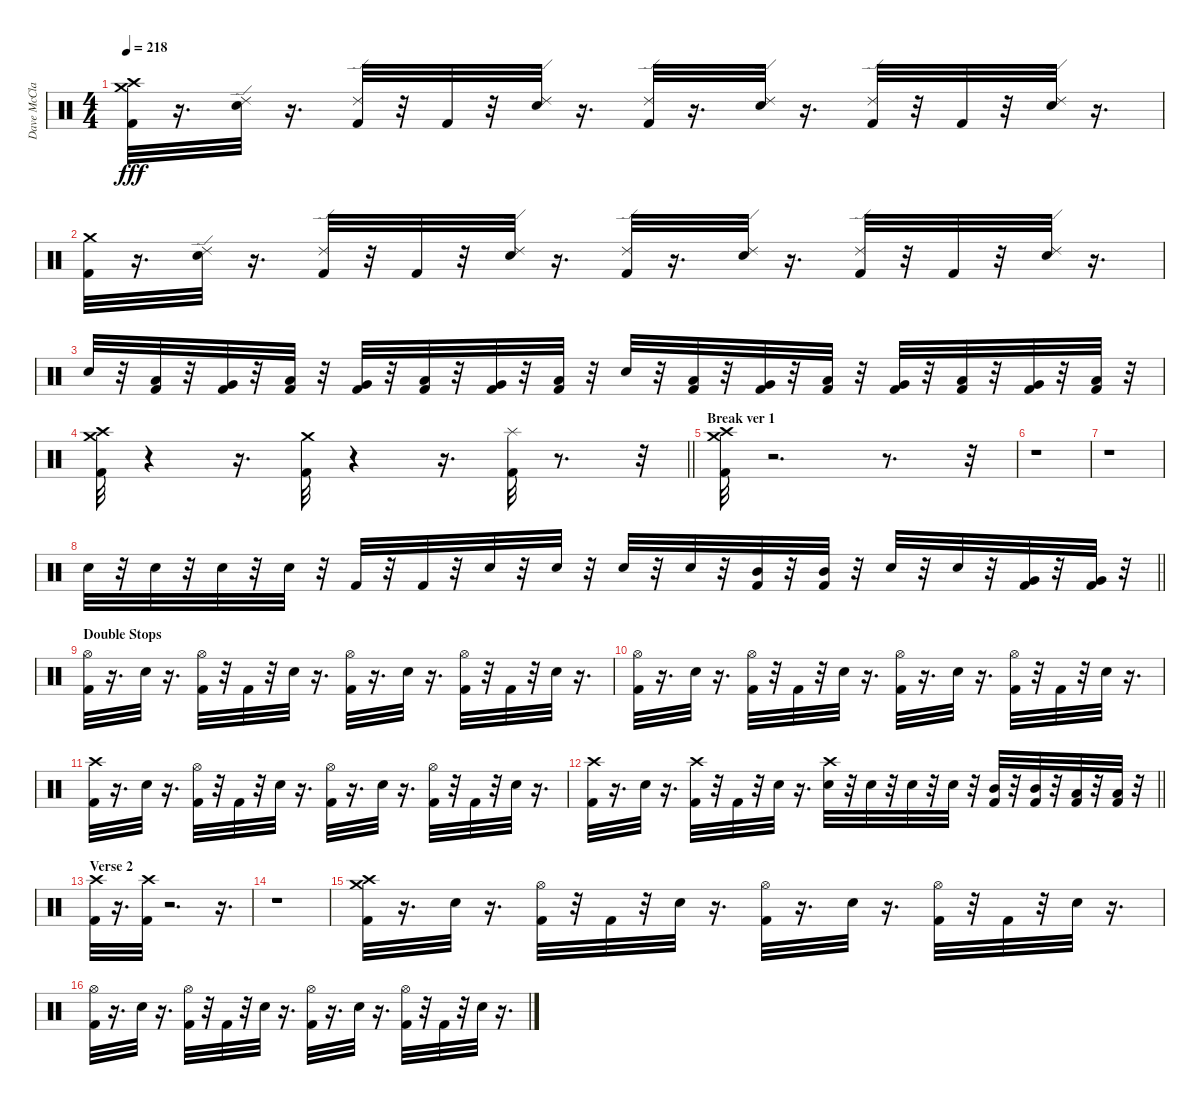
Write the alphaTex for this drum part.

\track ("Dave McClain" "Dave McCla") {instrument percussion}
\staff {score}
\articulation defaults
\ts (4 4)
\tempo 218
\clef neutral
\ks c
("Kick (hit) 2" "Crash high (hit)" "Crash medium (hit)").32{dy fff} r.16{d} ("Snare (hit) 2" "Ride (edge) 2").32 r.16{d} ("Kick (hit) 2" "Ride (edge) 2").32 r.32 "Kick (hit) 2".32 r.32 ("Snare (hit) 2" "Ride (edge) 2").32 r.16{d} ("Kick (hit) 2" "Ride (edge) 2").32 r.16{d} ("Snare (hit) 2" "Ride (edge) 2").32 r.16{d} ("Kick (hit) 2" "Ride (edge) 2").32 r.32 "Kick (hit) 2".32 r.32 ("Snare (hit) 2" "Ride (edge) 2").32 r.16{d} |
("Kick (hit) 2" "Crash medium (hit)").32 r.16{d} ("Snare (hit) 2" "Ride (edge) 2").32 r.16{d} ("Kick (hit) 2" "Ride (edge) 2").32 r.32 "Kick (hit) 2".32 r.32 ("Snare (hit) 2" "Ride (edge) 2").32 r.16{d} ("Kick (hit) 2" "Ride (edge) 2").32 r.16{d} ("Snare (hit) 2" "Ride (edge) 2").32 r.16{d} ("Kick (hit) 2" "Ride (edge) 2").32 r.32 "Kick (hit) 2".32 r.32 ("Snare (hit) 2" "Ride (edge) 2").32 r.16{d} |
"Snare (hit) 2".32 r.32 ("Kick (hit) 2" "Low Tom (hit)").32 r.32 ("Kick (hit) 2" "Very Low Tom (hit)").32 r.32 ("Kick (hit) 2" "Low Tom (hit)").32 r.32 ("Kick (hit) 2" "Very Low Tom (hit)").32 r.32 ("Kick (hit) 2" "Low Tom (hit)").32 r.32 ("Kick (hit) 2" "Very Low Tom (hit)").32 r.32 ("Kick (hit) 2" "Low Tom (hit)").32 r.32 "Snare (hit) 2".32 r.32 ("Kick (hit) 2" "Low Tom (hit)").32 r.32 ("Kick (hit) 2" "Very Low Tom (hit)").32 r.32 ("Kick (hit) 2" "Low Tom (hit)").32 r.32 ("Kick (hit) 2" "Very Low Tom (hit)").32 r.32 ("Kick (hit) 2" "Low Tom (hit)").32 r.32 ("Kick (hit) 2" "Very Low Tom (hit)").32 r.32 ("Kick (hit) 2" "Low Tom (hit)").32 r.32 |
\barLineRight lightlight
("Kick (hit) 2" "Crash high (hit)" "Crash medium (hit)").32 r.4 r.16{d} ("Kick (hit) 2" "Crash medium (hit)").32 r.4 r.16{d} ("Kick (hit) 2" "Splash (hit)").32 r.8{d} r.32 |
\section ("" "Break ver 1")
("Crash medium (hit)" "Crash high (hit)" "Kick (hit) 2").32 r.2{d} r.8{d} r.32 |
r.1 |
r.1 |
\barLineRight lightlight "Snare (hit) 2".32
r.32 "Snare (hit) 2".32 r.32 "Snare (hit) 2".32 r.32 "Snare (hit) 2".32 r.32 "Kick (hit) 2".32 r.32 "Kick (hit) 2".32 r.32 "Snare (hit) 2".32 r.32 "Snare (hit) 2".32 r.32 "Snare (hit) 2".32 r.32 "Snare (hit) 2".32 r.32 ("Kick (hit) 2" "Mid Tom (hit)").32 r.32 ("Kick (hit) 2" "Mid Tom (hit)").32 r.32 "Snare (hit) 2".32 r.32 "Snare (hit) 2".32 r.32 ("Kick (hit) 2" "Very Low Tom (hit)").32 r.32 ("Kick (hit) 2" "Very Low Tom (hit)").32 r.32 |
\section ("" "Double Stops")
("Hi-Hat (open)" "Kick (hit) 2").32 r.16{d} "Snare (hit) 2".32 r.16{d} ("Kick (hit) 2" "Hi-Hat (open)").32 r.32 "Kick (hit) 2".32 r.32 "Snare (hit) 2".32 r.16{d} ("Hi-Hat (open)" "Kick (hit) 2").32 r.16{d} "Snare (hit) 2".32 r.16{d} ("Hi-Hat (open)" "Kick (hit) 2").32 r.32 "Kick (hit) 2".32 r.32 "Snare (hit) 2".32 r.16{d} |
("Hi-Hat (open)" "Kick (hit) 2").32 r.16{d} "Snare (hit) 2".32 r.16{d} ("Hi-Hat (open)" "Kick (hit) 2").32 r.32 "Kick (hit) 2".32 r.32 "Snare (hit) 2".32 r.16{d} ("Hi-Hat (open)" "Kick (hit) 2").32 r.16{d} "Snare (hit) 2".32 r.16{d} ("Hi-Hat (open)" "Kick (hit) 2").32 r.32 "Kick (hit) 2".32 r.32 "Snare (hit) 2".32 r.16{d} |
("Crash high (hit)" "Kick (hit) 2").32 r.16{d} "Snare (hit) 2".32 r.16{d} ("Hi-Hat (open)" "Kick (hit) 2").32 r.32 "Kick (hit) 2".32 r.32 "Snare (hit) 2".32 r.16{d} ("Hi-Hat (open)" "Kick (hit) 2").32 r.16{d} "Snare (hit) 2".32 r.16{d} ("Hi-Hat (open)" "Kick (hit) 2").32 r.32 "Kick (hit) 2".32 r.32 "Snare (hit) 2".32 r.16{d} |
\barLineRight lightlight
("Crash high (hit)" "Kick (hit) 2").32 r.16{d} "Snare (hit) 2".32 r.16{d} ("Crash high (hit)" "Kick (hit) 2").32 r.32 "Kick (hit) 2".32 r.32 "Snare (hit) 2".32 r.16{d} ("Crash high (hit)" "Snare (hit) 2").32 r.32 "Snare (hit) 2".32 r.32 "Snare (hit) 2".32 r.32 "Snare (hit) 2".32 r.32 ("Mid Tom (hit)" "Kick (hit) 2").32 r.32 ("Mid Tom (hit)" "Kick (hit) 2").32 r.32 ("Low Tom (hit)" "Kick (hit) 2").32 r.32 ("Low Tom (hit)" "Kick (hit) 2").32 r.32 |
\section ("" "Verse 2")
("Crash high (hit)" "Kick (hit) 2").32 r.16{d} ("Crash high (hit)" "Kick (hit) 2").32 r.2{d} r.16{d} |
r.1 |
("Crash medium (hit)" "Crash high (hit)" "Kick (hit) 2").32 r.16{d} "Snare (hit) 2".32 r.16{d} ("Kick (hit) 2" "Hi-Hat (open)").32 r.32 "Kick (hit) 2".32 r.32 "Snare (hit) 2".32 r.16{d} ("Hi-Hat (open)" "Kick (hit) 2").32 r.16{d} "Snare (hit) 2".32 r.16{d} ("Hi-Hat (open)" "Kick (hit) 2").32 r.32 "Kick (hit) 2".32 r.32 "Snare (hit) 2".32 r.16{d} |
("Hi-Hat (open)" "Kick (hit) 2").32 r.16{d} "Snare (hit) 2".32 r.16{d} ("Hi-Hat (open)" "Kick (hit) 2").32 r.32 "Kick (hit) 2".32 r.32 "Snare (hit) 2".32 r.16{d} ("Hi-Hat (open)" "Kick (hit) 2").32 r.16{d} "Snare (hit) 2".32 r.16{d} ("Hi-Hat (open)" "Kick (hit) 2").32 r.32 "Kick (hit) 2".32 r.32 "Snare (hit) 2".32 r.16{d}
